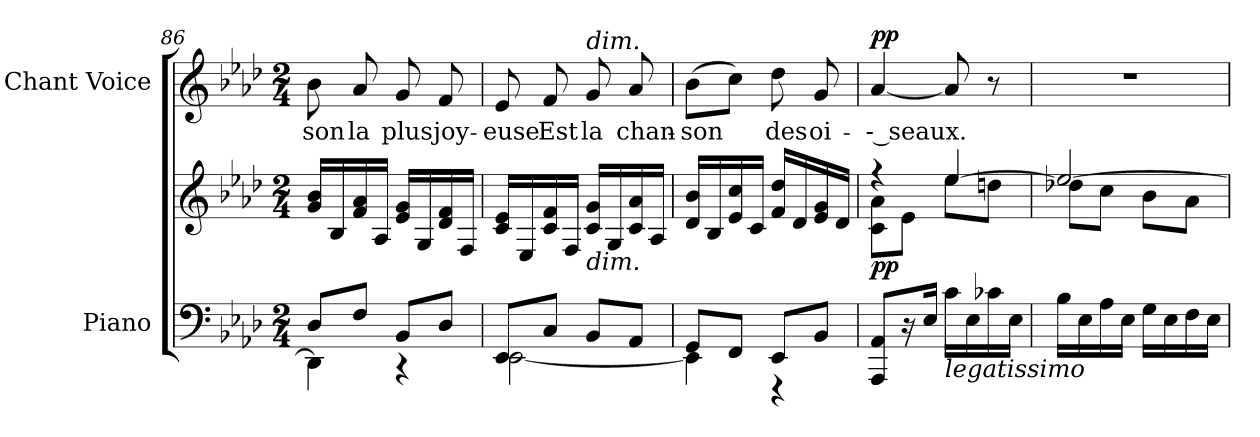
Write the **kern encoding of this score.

**kern	**kern	**dynam	**kern	**text	**dynam
*part2	*part2	*part2	*part1	*part1	*part1
*staff3	*staff2	*staff2/3	*staff1	*staff1	*staff1
*I"Piano	*	*	*I"Chant Voice	*	*
*I'Pno	*	*	*	*	*
*clefF4	*clefG2	*	*clefG2	*	*
*k[b-e-a-d-]	*k[b-e-a-d-]	*	*k[b-e-a-d-]	*	*
*M2/4	*M2/4	*	*M2/4	*	*
=86	=86	=86	=86	=86	=86
*^	*	*	*	*	*
!	!	!	!	!	!LO:LY:b	!
8D-/L	4DD-\]	16g/ 16b-/LL	.	8b-\	-son	.
.	.	16B-/	.	.	.	.
!	!	!	!	!	!LO:LY:b	!
8F/J	.	16f/ 16a-/	.	8a-/	la	.
.	.	16A-/JJ	.	.	.	.
!	!	!	!	!	!LO:LY:b	!
8BB-/L	4r	16e-/ 16g/LL	.	8g/	plus	.
.	.	16G/	.	.	.	.
!	!	!	!	!	!LO:LY:b	!
8D-/J	.	16d-/ 16f/	.	8f/	joy-	.
.	.	16F/JJ	.	.	.	.
=87	=87	=87	=87	=87	=87	=87
!	!	!	!	!	!LO:LY:b	!
8EE-/L	[2EE-\	16c/ 16e-/LL	.	8e-/	-euse	.
.	.	16E-/	.	.	.	.
!	!	!	!	!	!LO:LY:b	!
8C/J	.	16c/ 16f/	.	8f/	Est	.
.	.	16F/JJ	.	.	.	.
!	!	!	!	!LO:TX:a:i:t=dim.	!	!
!	!	!LO:TX:b:i:t=dim.	!	!	!	!
!	!	!	!	!	!LO:LY:b	!
8BB-/L	.	16c/ 16g/LL	.	8g/	la	.
.	.	16G/	.	.	.	.
!	!	!	!	!	!LO:LY:b	!
8AA-/J	.	16c/ 16a-/	.	8a-/	chan-	.
.	.	16A-/JJ	.	.	.	.
!!LO:LB:g=z
=88	=88	=88	=88	=88	=88	=88
!	!	!	!	!	!LO:LY:b	!
8GG/L	4EE-\]	16d-/ 16b-/LL	.	(8b-\L	-son	.
.	.	16B-/	.	.	.	.
8FF/J	.	16e-/ 16cc/	.	8cc\J)	.	.
.	.	16c/JJ	.	.	.	.
!	!	!	!	!	!LO:LY:b	!
8EE-/L	4r	16f/ 16dd-/LL	.	8dd-\	des	.
.	.	16d-/	.	.	.	.
!	!	!	!	!	!LO:LY:b	!
8BB-/J	.	16e-/ 16g/	.	8g/	oi-	.
.	.	16d-/JJ	.	.	.	.
*v	*v	*	*	*	*	*
!!LO:PB:g=z
=89	=89	=89	=89	=89	=89
*	*^	*	*	*	*
!	!	!	!LO:DY:b	!	!LO:LY:b	!LO:DY:a
8AAA-/ 8AA-/L	4r	8c\ 8a-\L	pp	[4a-/	-- seaux.	pp
16r	.	8e-\J	.	.	.	.
16E-/JJ	.	.	.	.	.	.
!LO:TX:b:i:t=legatissimo	!	!	!	!	!	!
16c\LL	[4ee-/	8ee-\L	.	8a-/]	.	.
16E-\	.	.	.	.	.	.
16c-X\	.	8ddn\J	.	8r	.	.
16E-\JJ	.	.	.	.	.	.
=90	=90	=90	=90	=90	=90	=90
16B-\LL	2ee-/_	8dd-X\L	.	2r	.	.
16E-\	.	.	.	.	.	.
16A-\	.	8cc\J	.	.	.	.
16E-\JJ	.	.	.	.	.	.
16G\LL	.	8b-\L	.	.	.	.
16E-\	.	.	.	.	.	.
16F\	.	8a-\J	.	.	.	.
16E-\JJ	.	.	.	.	.	.
*	*v	*v	*	*	*	*
=	=	=	=	=	=
*-	*-	*-	*-	*-	*-
